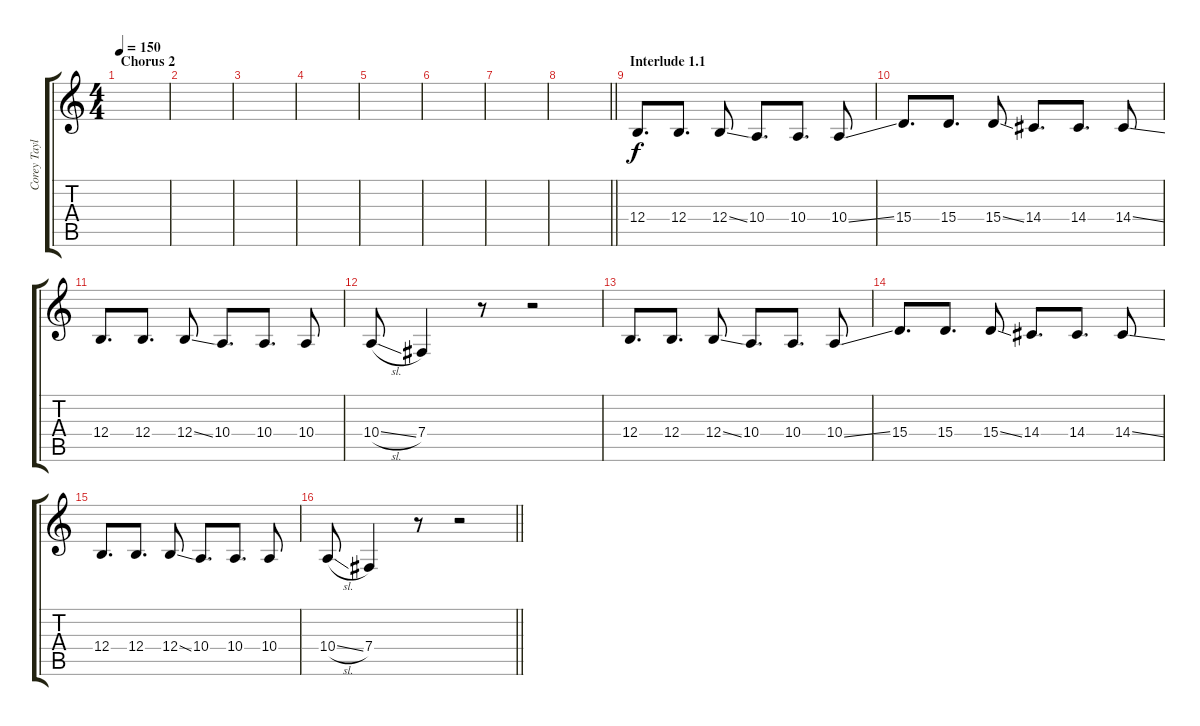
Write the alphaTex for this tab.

\track ("Corey Taylor" "Corey Tayl") {instrument lead2sawtooth}
\staff {score tabs}
\tuning (Db4 Ab3 E3 B2 Gb2 B1) {hide}
\ts (4 4)
\section ("" "Chorus 2")
\tempo 150
\clef g2
\ks c
|
|
|
|
|
|
|
\barLineRight lightlight
|
\section ("" "Interlude 1.1")
12.4.8{d volume 11} 12.4.8{d} 12.4{ss}.8 10.4.8{d} 10.4.8{d} 10.4{ss}.8 |
15.4.8{d} 15.4.8{d} 15.4{ss}.8 14.4.8{d} 14.4.8{d} 14.4{ss}.8 |
12.4.8{d} 12.4.8{d} 12.4{ss}.8 10.4.8{d} 10.4.8{d} 10.4.8 |
10.4{sl}.8 7.4.4 r.8 r.2 |
12.4.8{d} 12.4.8{d} 12.4{ss}.8 10.4.8{d} 10.4.8{d} 10.4{ss}.8 |
15.4.8{d} 15.4.8{d} 15.4{ss}.8 14.4.8{d} 14.4.8{d} 14.4{ss}.8 |
12.4.8{d} 12.4.8{d} 12.4{ss}.8 10.4.8{d} 10.4.8{d} 10.4.8 |
\barLineRight lightlight
10.4{sl}.8 7.4.4 r.8 r.2
